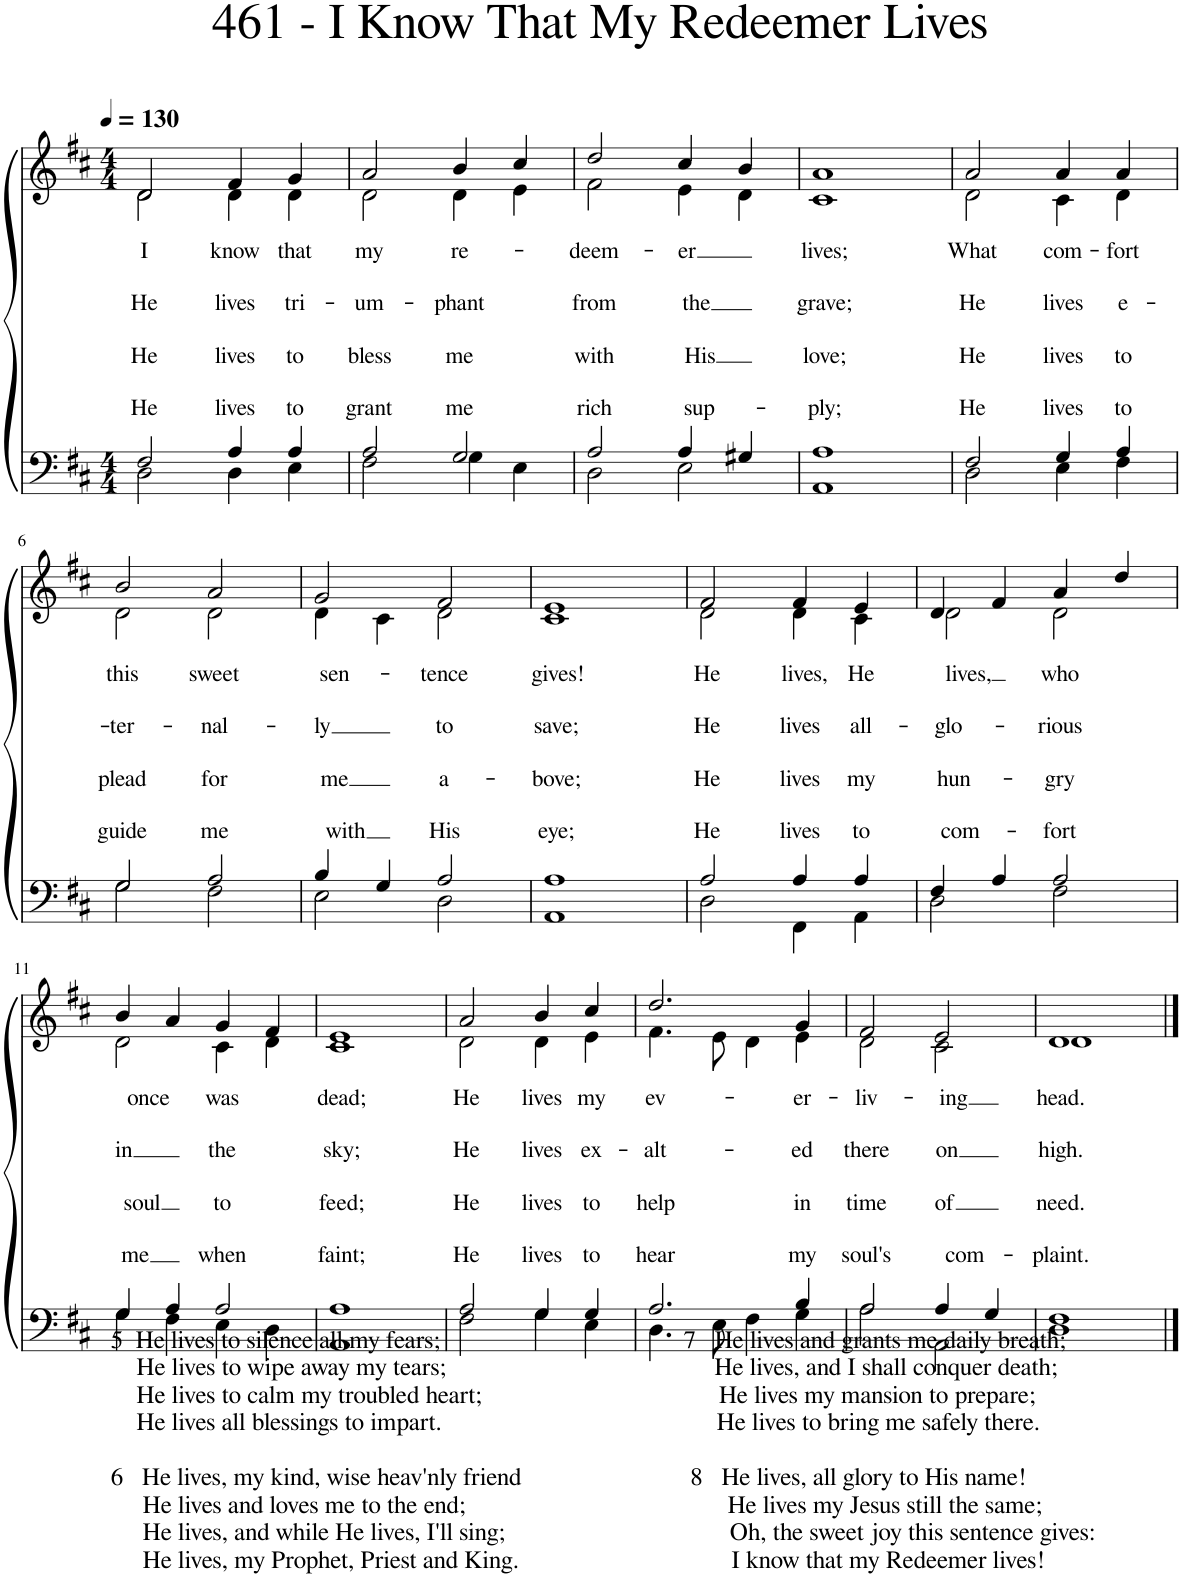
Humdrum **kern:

**kern	**text	**text	**text	**text	**kern
*part1	*part1	*part1	*part1	*part1	*part1
*staff2	*staff2	*staff2	*staff2	*staff2	*staff1
*I"Piano	*	*	*	*	*
*I'Pno.	*	*	*	*	*
*clefF4	*	*	*	*	*clefG2
*k[f#c#]	*	*	*	*	*k[f#c#]
*M4/4	*	*	*	*	*M4/4
*MM130	*	*	*	*	*MM130
=1	=1	=1	=1	=1	=1
!	!LO:LY:a	!LO:LY:a	!LO:LY:a	!LO:LY:a	!
*^	*	*	*	*	*^
2F#/	2D\	I	He	He	He	2d/	2d\
!	!	!LO:LY:a	!LO:LY:a	!LO:LY:a	!LO:LY:a	!	!
4A/	4D\	know	lives	lives	lives	4f#/	4d\
!	!	!LO:LY:a	!LO:LY:a	!LO:LY:a	!LO:LY:a	!	!
4A/	4E\	that	tri-	to	to	4g/	4d\
=2	=2	=2	=2	=2	=2	=2	=2
!	!	!LO:LY:a	!LO:LY:a	!LO:LY:a	!LO:LY:a	!	!
2A/	2F#\	my	-um-	bless	grant	2a/	2d\
!	!	!LO:LY:a	!LO:LY:a	!LO:LY:a	!LO:LY:a	!	!
2G/	4G\	re-	-phant	me	me	4b/	4d\
.	4E\	.	.	.	.	4cc#/	4e\
=3	=3	=3	=3	=3	=3	=3	=3
!	!	!LO:LY:a	!LO:LY:a	!LO:LY:a	!LO:LY:a	!	!
2A/	2D\	-deem-	from	with	rich	2dd/	2f#\
!	!	!LO:LY:a	!LO:LY:a	!LO:LY:a	!LO:LY:a	!	!
4A/	2E\	-er	the	His	sup-	4cc#/	4e\
4G#X/	.	.	.	.	.	4b/	4d\
=4	=4	=4	=4	=4	=4	=4	=4
!	!	!LO:LY:a	!LO:LY:a	!LO:LY:a	!LO:LY:a	!	!
1A	1AA	lives;	grave;	love;	-ply;	1a	1c#
=5	=5	=5	=5	=5	=5	=5	=5
!	!	!LO:LY:a	!LO:LY:a	!LO:LY:a	!LO:LY:a	!	!
2F#/	2D\	What	He	He	He	2a/	2d\
!	!	!LO:LY:a	!LO:LY:a	!LO:LY:a	!LO:LY:a	!	!
4G/	4E\	com-	lives	lives	lives	4a/	4c#\
!	!	!LO:LY:a	!LO:LY:a	!LO:LY:a	!LO:LY:a	!	!
4A/	4F#\	-fort	e-	to	to	4a/	4d\
!!LO:LB:g=z	!!
=6	=6	=6	=6	=6	=6	=6	=6
!	!	!LO:LY:a	!LO:LY:a	!LO:LY:a	!LO:LY:a	!	!
2G/	2G\	this	-ter-	plead	guide	2b/	2d\
!	!	!LO:LY:a	!LO:LY:a	!LO:LY:a	!LO:LY:a	!	!
2A/	2F#\	sweet	-nal-	for	me	2a/	2d\
=7	=7	=7	=7	=7	=7	=7	=7
!	!	!LO:LY:a	!LO:LY:a	!LO:LY:a	!LO:LY:a	!	!
4B/	2E\	sen-	-ly	me	with	2g/	4d\
4G/	.	.	.	.	.	.	4c#\
!	!	!LO:LY:a	!LO:LY:a	!LO:LY:a	!LO:LY:a	!	!
2A/	2D\	-tence	to	a-	His	2f#/	2d\
=8	=8	=8	=8	=8	=8	=8	=8
!	!	!LO:LY:a	!LO:LY:a	!LO:LY:a	!LO:LY:a	!	!
1A	1AA	gives!	save;	-bove;	eye;	1e	1c#
=9	=9	=9	=9	=9	=9	=9	=9
!	!	!LO:LY:a	!LO:LY:a	!LO:LY:a	!LO:LY:a	!	!
2A/	2D\	He	He	He	He	2f#/	2d\
!	!	!LO:LY:a	!LO:LY:a	!LO:LY:a	!LO:LY:a	!	!
4A/	4FF#\	lives,	lives	lives	lives	4f#/	4d\
!	!	!LO:LY:a	!LO:LY:a	!LO:LY:a	!LO:LY:a	!	!
4A/	4AA\	He	all-	my	to	4e/	4c#\
=10	=10	=10	=10	=10	=10	=10	=10
!	!	!LO:LY:a	!LO:LY:a	!LO:LY:a	!LO:LY:a	!	!
4F#/	2D\	lives,	-glo-	hun-	com-	4d/	2d\
4A/	.	.	.	.	.	4f#/	.
!	!	!LO:LY:a	!LO:LY:a	!LO:LY:a	!LO:LY:a	!	!
2A/	2F#\	who	-rious	-gry	-fort	4a/	2d\
.	.	.	.	.	.	4dd/	.
!!LO:LB:g=z	!!
=11	=11	=11	=11	=11	=11	=11	=11
!	!	!LO:LY:a	!LO:LY:a	!LO:LY:a	!LO:LY:a	!	!
4G/	4G\	once	in	soul	me	4b/	2d\
4A/	4F#\	.	.	.	.	4a/	.
!	!	!LO:LY:a	!LO:LY:a	!LO:LY:a	!LO:LY:a	!	!
2A/	4E\	was	the	to	when	4g/	4c#\
.	4D\	.	.	.	.	4f#/	4d\
=12	=12	=12	=12	=12	=12	=12	=12
!	!	!LO:LY:a	!LO:LY:a	!LO:LY:a	!LO:LY:a	!	!
1A	1AA	dead;	sky;	feed;	faint;	1e	1c#
=13	=13	=13	=13	=13	=13	=13	=13
!	!	!LO:LY:a	!LO:LY:a	!LO:LY:a	!LO:LY:a	!	!
2A/	2F#\	He	He	He	He	2a/	2d\
!	!	!LO:LY:a	!LO:LY:a	!LO:LY:a	!LO:LY:a	!	!
4G/	4G\	lives	lives	lives	lives	4b/	4d\
!	!	!LO:LY:a	!LO:LY:a	!LO:LY:a	!LO:LY:a	!	!
4G/	4E\	my	ex-	to	to	4cc#/	4e\
=14	=14	=14	=14	=14	=14	=14	=14
!	!	!LO:LY:a	!LO:LY:a	!LO:LY:a	!LO:LY:a	!	!
2.A/	4.D\	ev-	-alt-	help	hear	2.dd/	4.f#\
.	8E\	.	.	.	.	.	8e\
.	4F#\	.	.	.	.	.	4d\
!	!	!LO:LY:a	!LO:LY:a	!LO:LY:a	!LO:LY:a	!	!
4B/	4G\	-er-	-ed	in	my	4g/	4e\
=15	=15	=15	=15	=15	=15	=15	=15
!	!	!LO:LY:a	!LO:LY:a	!LO:LY:a	!LO:LY:a	!	!
2A/	2A\	-liv-	there	time	soul's	2f#/	2d\
!	!	!LO:LY:a	!LO:LY:a	!LO:LY:a	!LO:LY:a	!	!
4A/	2AA\	-ing	on	of	com-	2e/	2c#\
4G/	.	.	.	.	.	.	.
=16	=16	=16	=16	=16	=16	=16	=16
!	!	!LO:LY:a	!LO:LY:a	!LO:LY:a	!LO:LY:a	!	!
1F#	1D	head.	high.	need.	-plaint.	1d	1d
*v	*v	*	*	*	*	*	*
*	*	*	*	*	*v	*v
==	==	==	==	==	==
*-	*-	*-	*-	*-	*-
